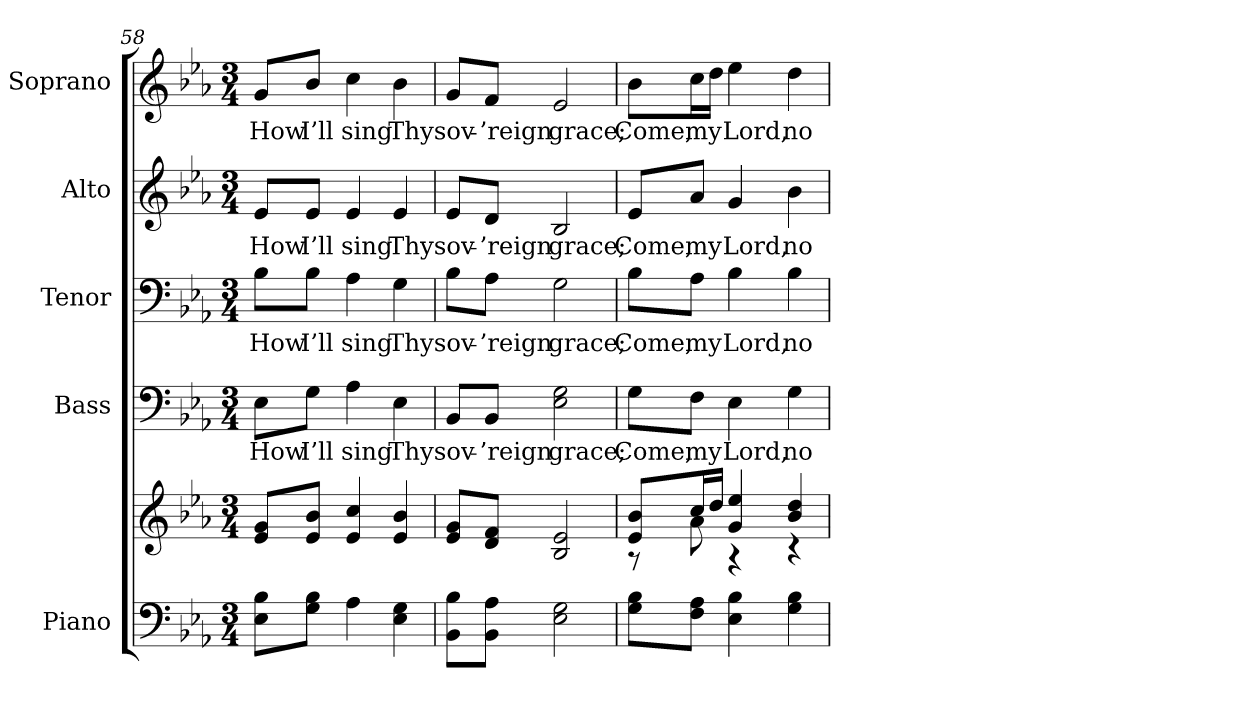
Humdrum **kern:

**kern	**kern	**kern	**text	**kern	**text	**kern	**text	**kern	**text
*part5	*part5	*part4	*part4	*part3	*part3	*part2	*part2	*part1	*part1
*staff6	*staff5	*staff4	*staff4	*staff3	*staff3	*staff2	*staff2	*staff1	*staff1
*I"Piano	*	*I"Bass	*	*I"Tenor	*	*I"Alto	*	*I"Soprano	*
*I'Pno.	*	*I'B.	*	*I'T.	*	*I'A.	*	*I'S.	*
*clefF4	*clefG2	*clefF4	*	*clefF4	*	*clefG2	*	*clefG2	*
*k[b-e-a-]	*k[b-e-a-]	*k[b-e-a-]	*	*k[b-e-a-]	*	*k[b-e-a-]	*	*k[b-e-a-]	*
*E-:	*E-:	*E-:	*	*E-:	*	*E-:	*	*E-:	*
*M3/4	*M3/4	*M3/4	*	*M3/4	*	*M3/4	*	*M3/4	*
=58	=58	=58	=58	=58	=58	=58	=58	=58	=58
!	!	!	!LO:LY:b:color=#000000	!	!	!	!	!	!
!	!	!	!	!	!LO:LY:b:color=#000000	!	!	!	!
!	!	!	!	!	!	!	!LO:LY:b:color=#000000	!	!
!	!	!	!	!	!	!	!	!	!LO:LY:b:color=#000000
8E-i\ 8B-iL	8e-i/ 8giL	8E-i\L	How	8B-i\L	How	8e-i/L	How	8gi/L	How
!	!	!	!LO:LY:b:color=#000000	!	!	!	!	!	!
!	!	!	!	!	!LO:LY:b:color=#000000	!	!	!	!
!	!	!	!	!	!	!	!LO:LY:b:color=#000000	!	!
!	!	!	!	!	!	!	!	!	!LO:LY:b:color=#000000
8Gi\ 8B-iJ	8e-i/ 8b-iJ	8Gi\J	I’ll	8B-i\J	I’ll	8e-i/J	I’ll	8b-i/J	I’ll
!	!	!	!LO:LY:b:color=#000000	!	!	!	!	!	!
!	!	!	!	!	!LO:LY:b:color=#000000	!	!	!	!
!	!	!	!	!	!	!	!LO:LY:b:color=#000000	!	!
!	!	!	!	!	!	!	!	!	!LO:LY:b:color=#000000
4A-i\	4e-i/ 4cci	4A-i\	sing	4A-i\	sing	4e-i/	sing	4cci\	sing
!	!	!	!LO:LY:b:color=#000000	!	!	!	!	!	!
!	!	!	!	!	!LO:LY:b:color=#000000	!	!	!	!
!	!	!	!	!	!	!	!LO:LY:b:color=#000000	!	!
!	!	!	!	!	!	!	!	!	!LO:LY:b:color=#000000
4E-i\ 4Gi	4e-i/ 4b-i	4E-i\	Thy	4Gi\	Thy	4e-i/	Thy	4b-i\	Thy
!!LO:PB:g=z
=59	=59	=59	=59	=59	=59	=59	=59	=59	=59
!	!	!	!LO:LY:b:color=#000000	!	!	!	!	!	!
!	!	!	!	!	!LO:LY:b:color=#000000	!	!	!	!
!	!	!	!	!	!	!	!LO:LY:b:color=#000000	!	!
!	!	!	!	!	!	!	!	!	!LO:LY:b:color=#000000
8BB-i\ 8B-iL	8e-i/ 8giL	8BB-i/L	sov-	8B-i\L	sov-	8e-i/L	sov-	8gi/L	sov-
!	!	!	!LO:LY:b:color=#000000	!	!	!	!	!	!
!	!	!	!	!	!LO:LY:b:color=#000000	!	!	!	!
!	!	!	!	!	!	!	!LO:LY:b:color=#000000	!	!
!	!	!	!	!	!	!	!	!	!LO:LY:b:color=#000000
8BB-i\ 8A-iJ	8di/ 8fiJ	8BB-i/J	-’reign	8A-i\J	-’reign	8di/J	-’reign	8fi/J	-’reign
!	!	!	!LO:LY:b:color=#000000	!	!	!	!	!	!
!	!	!	!	!	!LO:LY:b:color=#000000	!	!	!	!
!	!	!	!	!	!	!	!LO:LY:b:color=#000000	!	!
!	!	!	!	!	!	!	!	!	!LO:LY:b:color=#000000
2E-i\ 2Gi	2B-i/ 2e-i	2E-i\ 2Gi	grace;	2Gi\	grace;	2B-i/	grace;	2e-i/	grace;
=60	=60	=60	=60	=60	=60	=60	=60	=60	=60
*	*^	*	*	*	*	*	*	*	*
!	!	!	!	!LO:LY:b:color=#000000	!	!	!	!	!	!
!	!	!	!	!	!	!LO:LY:b:color=#000000	!	!	!	!
!	!	!	!	!	!	!	!	!LO:LY:b:color=#000000	!	!
!	!	!	!	!	!	!	!	!	!	!LO:LY:b:color=#000000
8Gi\ 8B-iL	8e-i/ 8b-iL	8r	8Gi\L	Come,	8B-i\L	Come,	8e-i/L	Come,	8b-i\L	Come,
!	!	!	!	!LO:LY:b:color=#000000	!	!	!	!	!	!
!	!	!	!	!	!	!LO:LY:b:color=#000000	!	!	!	!
!	!	!	!	!	!	!	!	!LO:LY:b:color=#000000	!	!
!	!	!	!	!	!	!	!	!	!	!LO:LY:b:color=#000000
8Fi\ 8A-iJ	16cci/L	8a-i\	8Fi\J	my	8A-i\J	my	8a-i/J	my	16cci\L	my
.	16ddi/JJ	.	.	.	.	.	.	.	16ddi\JJ	.
!	!	!	!	!LO:LY:b:color=#000000	!	!	!	!	!	!
!	!	!	!	!	!	!LO:LY:b:color=#000000	!	!	!	!
!	!	!	!	!	!	!	!	!LO:LY:b:color=#000000	!	!
!	!	!	!	!	!	!	!	!	!	!LO:LY:b:color=#000000
4E-i\ 4B-i	4gi/ 4ee-i	4r	4E-i\	Lord,	4B-i\	Lord,	4gi/	Lord,	4ee-i\	Lord,
!	!	!	!	!LO:LY:b:color=#000000	!	!	!	!	!	!
!	!	!	!	!	!	!LO:LY:b:color=#000000	!	!	!	!
!	!	!	!	!	!	!	!	!LO:LY:b:color=#000000	!	!
!	!	!	!	!	!	!	!	!	!	!LO:LY:b:color=#000000
4Gi\ 4B-i	4b-i/ 4ddi	4r	4Gi\	no	4B-i\	no	4b-i\	no	4ddi\	no
*	*v	*v	*	*	*	*	*	*	*	*
=	=	=	=	=	=	=	=	=	=
*-	*-	*-	*-	*-	*-	*-	*-	*-	*-
